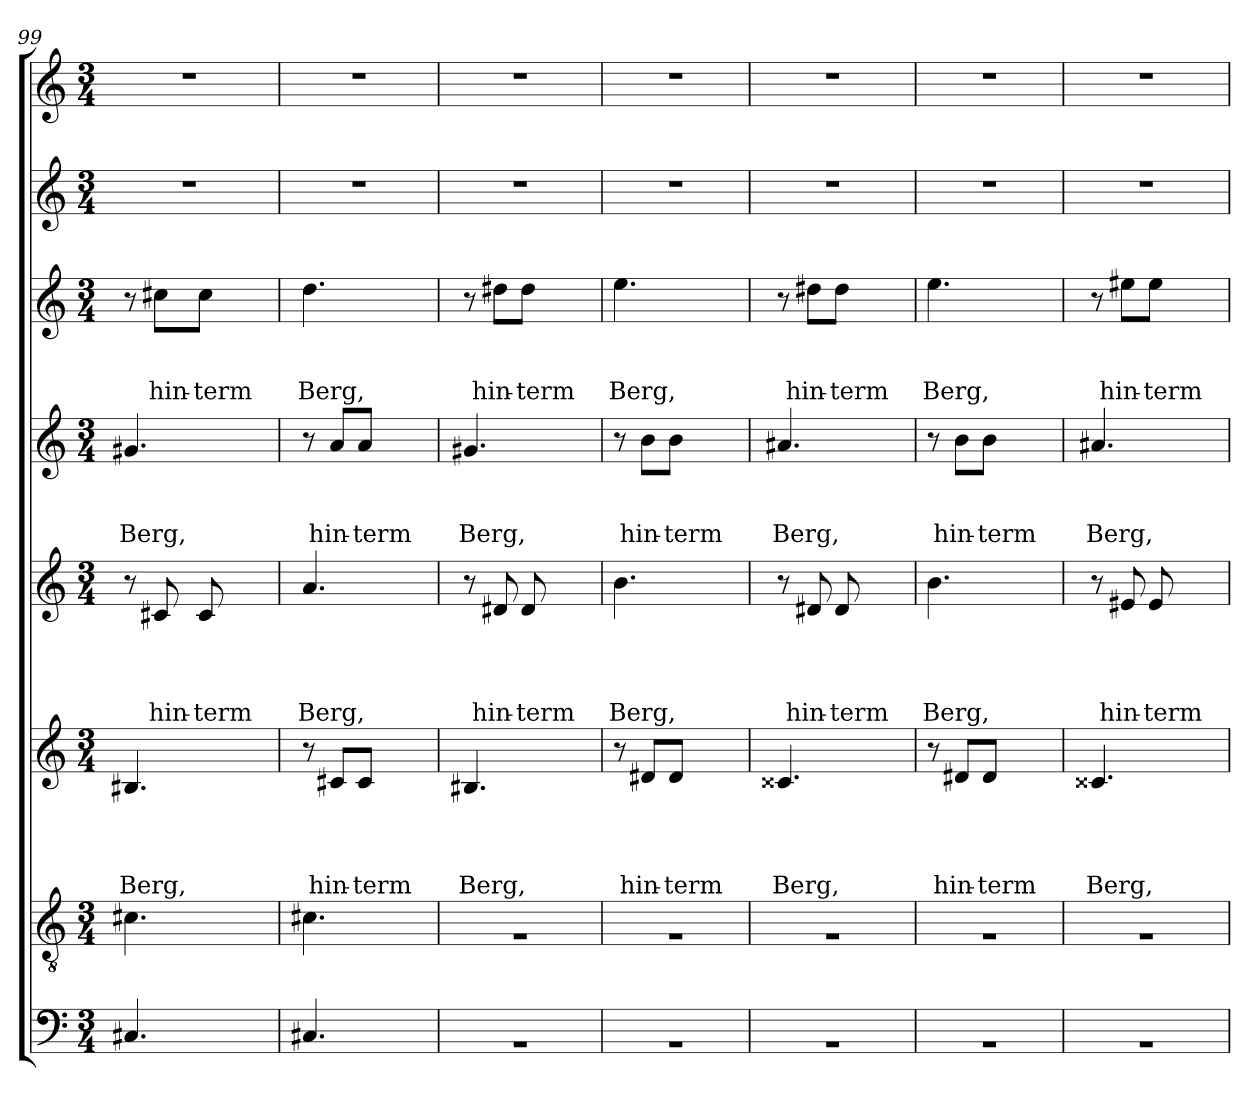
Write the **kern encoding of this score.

**kern	**text	**kern	**text	**kern	**text	**text	**text	**text	**kern	**text	**text	**text	**text	**kern	**text	**text	**text	**kern	**text	**text	**text	**kern	**kern
*part8	*part8	*part7	*part7	*part6	*part6	*part6	*part6	*part6	*part5	*part5	*part5	*part5	*part5	*part4	*part4	*part4	*part4	*part3	*part3	*part3	*part3	*part2	*part1
*staff8	*staff8	*staff7	*staff7	*staff6	*staff6	*staff6	*staff6	*staff6	*staff5	*staff5	*staff5	*staff5	*staff5	*staff4	*staff4	*staff4	*staff4	*staff3	*staff3	*staff3	*staff3	*staff2	*staff1
*clefF4	*	*clefGv2	*	*clefG2	*	*	*	*	*clefG2	*	*	*	*	*clefG2	*	*	*	*clefG2	*	*	*	*clefG2	*clefG2
*k[]	*	*k[]	*	*k[]	*	*	*	*	*k[]	*	*	*	*	*k[]	*	*	*	*k[]	*	*	*	*k[]	*k[]
*C:	*	*C:	*	*C:	*	*	*	*	*C:	*	*	*	*	*C:	*	*	*	*C:	*	*	*	*C:	*C:
*M3/4	*	*M3/4	*	*M3/4	*	*	*	*	*M3/4	*	*	*	*	*M3/4	*	*	*	*M3/4	*	*	*	*M3/4	*M3/4
=99	=99	=99	=99	=99	=99	=99	=99	=99	=99	=99	=99	=99	=99	=99	=99	=99	=99	=99	=99	=99	=99	=99	=99
!	!	!	!	!	!	!	!	!LO:LY:b	!	!	!	!	!	!	!	!	!LO:LY:b	!	!	!	!	!	!
4.C#/	.	4.c#\	.	4.B#X/	.	.	.	Berg,	8r	.	.	.	.	4.g#X/	.	.	Berg,	8r	.	.	.	2.r	2.r
!	!	!	!	!	!	!	!	!	!	!	!	!	!LO:LY:b	!	!	!	!	!	!	!	!LO:LY:b	!	!
.	.	.	.	.	.	.	.	.	8c#X/	.	.	.	hin-	.	.	.	.	8cc#X\L	.	.	hin-	.	.
!	!	!	!	!	!	!	!	!	!	!	!	!	!LO:LY:b	!	!	!	!	!	!	!	!LO:LY:b	!	!
.	.	.	.	.	.	.	.	.	8c#/	.	.	.	-term	.	.	.	.	8cc#\J	.	.	-term	.	.
4.ryy	.	4.ryy	.	4.ryy	.	.	.	.	4.ryy	.	.	.	.	4.ryy	.	.	.	4.ryy	.	.	.	.	.
=100	=100	=100	=100	=100	=100	=100	=100	=100	=100	=100	=100	=100	=100	=100	=100	=100	=100	=100	=100	=100	=100	=100	=100
!	!	!	!	!	!	!	!	!	!	!	!	!	!LO:LY:b	!	!	!	!	!	!	!	!LO:LY:b	!	!
4.C#/	.	4.c#\	.	8r	.	.	.	.	4.a/	.	.	.	Berg,	8r	.	.	.	4.dd\	.	.	Berg,	2.r	2.r
!	!	!	!	!	!	!	!	!LO:LY:b	!	!	!	!	!	!	!	!	!LO:LY:b	!	!	!	!	!	!
.	.	.	.	8c#X/L	.	.	.	hin-	.	.	.	.	.	8a/L	.	.	hin-	.	.	.	.	.	.
!	!	!	!	!	!	!	!	!LO:LY:b	!	!	!	!	!	!	!	!	!LO:LY:b	!	!	!	!	!	!
.	.	.	.	8c#/J	.	.	.	-term	.	.	.	.	.	8a/J	.	.	-term	.	.	.	.	.	.
4.ryy	.	4.ryy	.	4.ryy	.	.	.	.	4.ryy	.	.	.	.	4.ryy	.	.	.	4.ryy	.	.	.	.	.
!!LO:LB:g=z
=101	=101	=101	=101	=101	=101	=101	=101	=101	=101	=101	=101	=101	=101	=101	=101	=101	=101	=101	=101	=101	=101	=101	=101
!LO:N:vis=1	!	!LO:N:vis=1	!	!	!	!	!	!LO:LY:b	!	!	!	!	!	!	!	!	!LO:LY:b	!	!	!	!	!	!
2.rC	.	2.rA	.	4.B#X/	.	.	.	Berg,	8r	.	.	.	.	4.g#X/	.	.	Berg,	8r	.	.	.	2.r	2.r
!	!	!	!	!	!	!	!	!	!	!	!	!	!LO:LY:b	!	!	!	!	!	!	!	!LO:LY:b	!	!
.	.	.	.	.	.	.	.	.	8d#X/	.	.	.	hin-	.	.	.	.	8dd#X\L	.	.	hin-	.	.
!	!	!	!	!	!	!	!	!	!	!	!	!	!LO:LY:b	!	!	!	!	!	!	!	!LO:LY:b	!	!
.	.	.	.	.	.	.	.	.	8d#/	.	.	.	-term	.	.	.	.	8dd#\J	.	.	-term	.	.
.	.	.	.	4.ryy	.	.	.	.	4.ryy	.	.	.	.	4.ryy	.	.	.	4.ryy	.	.	.	.	.
=102	=102	=102	=102	=102	=102	=102	=102	=102	=102	=102	=102	=102	=102	=102	=102	=102	=102	=102	=102	=102	=102	=102	=102
!LO:N:vis=1	!	!LO:N:vis=1	!	!	!	!	!	!	!	!	!	!	!LO:LY:b	!	!	!	!	!	!	!	!LO:LY:b	!	!
2.rC	.	2.rA	.	8r	.	.	.	.	4.b\	.	.	.	Berg,	8r	.	.	.	4.ee\	.	.	Berg,	2.r	2.r
!	!	!	!	!	!	!	!	!LO:LY:b	!	!	!	!	!	!	!	!	!LO:LY:b	!	!	!	!	!	!
.	.	.	.	8d#X/L	.	.	.	hin-	.	.	.	.	.	8b\L	.	.	hin-	.	.	.	.	.	.
!	!	!	!	!	!	!	!	!LO:LY:b	!	!	!	!	!	!	!	!	!LO:LY:b	!	!	!	!	!	!
.	.	.	.	8d#/J	.	.	.	-term	.	.	.	.	.	8b\J	.	.	-term	.	.	.	.	.	.
.	.	.	.	4.ryy	.	.	.	.	4.ryy	.	.	.	.	4.ryy	.	.	.	4.ryy	.	.	.	.	.
=103	=103	=103	=103	=103	=103	=103	=103	=103	=103	=103	=103	=103	=103	=103	=103	=103	=103	=103	=103	=103	=103	=103	=103
!LO:N:vis=1	!	!LO:N:vis=1	!	!	!	!	!	!LO:LY:b	!	!	!	!	!	!	!	!	!LO:LY:b	!	!	!	!	!	!
2.rC	.	2.rA	.	4.c##X/	.	.	.	Berg,	8r	.	.	.	.	4.a#X/	.	.	Berg,	8r	.	.	.	2.r	2.r
!	!	!	!	!	!	!	!	!	!	!	!	!	!LO:LY:b	!	!	!	!	!	!	!	!LO:LY:b	!	!
.	.	.	.	.	.	.	.	.	8d#X/	.	.	.	hin-	.	.	.	.	8dd#X\L	.	.	hin-	.	.
!	!	!	!	!	!	!	!	!	!	!	!	!	!LO:LY:b	!	!	!	!	!	!	!	!LO:LY:b	!	!
.	.	.	.	.	.	.	.	.	8d#/	.	.	.	-term	.	.	.	.	8dd#\J	.	.	-term	.	.
.	.	.	.	4.ryy	.	.	.	.	4.ryy	.	.	.	.	4.ryy	.	.	.	4.ryy	.	.	.	.	.
=104	=104	=104	=104	=104	=104	=104	=104	=104	=104	=104	=104	=104	=104	=104	=104	=104	=104	=104	=104	=104	=104	=104	=104
!LO:N:vis=1	!	!LO:N:vis=1	!	!	!	!	!	!	!	!	!	!	!LO:LY:b	!	!	!	!	!	!	!	!LO:LY:b	!	!
2.rC	.	2.rA	.	8r	.	.	.	.	4.b\	.	.	.	Berg,	8r	.	.	.	4.ee\	.	.	Berg,	2.r	2.r
!	!	!	!	!	!	!	!	!LO:LY:b	!	!	!	!	!	!	!	!	!LO:LY:b	!	!	!	!	!	!
.	.	.	.	8d#X/L	.	.	.	hin-	.	.	.	.	.	8b\L	.	.	hin-	.	.	.	.	.	.
!	!	!	!	!	!	!	!	!LO:LY:b	!	!	!	!	!	!	!	!	!LO:LY:b	!	!	!	!	!	!
.	.	.	.	8d#/J	.	.	.	-term	.	.	.	.	.	8b\J	.	.	-term	.	.	.	.	.	.
.	.	.	.	4.ryy	.	.	.	.	4.ryy	.	.	.	.	4.ryy	.	.	.	4.ryy	.	.	.	.	.
=105	=105	=105	=105	=105	=105	=105	=105	=105	=105	=105	=105	=105	=105	=105	=105	=105	=105	=105	=105	=105	=105	=105	=105
!LO:N:vis=1	!	!LO:N:vis=1	!	!	!	!	!	!LO:LY:b	!	!	!	!	!	!	!	!	!LO:LY:b	!	!	!	!	!	!
2.rC	.	2.rA	.	4.c##X/	.	.	.	Berg,	8r	.	.	.	.	4.a#X/	.	.	Berg,	8r	.	.	.	2.r	2.r
!	!	!	!	!	!	!	!	!	!	!	!	!	!LO:LY:b	!	!	!	!	!	!	!	!LO:LY:b	!	!
.	.	.	.	.	.	.	.	.	8e#X/	.	.	.	hin-	.	.	.	.	8ee#X\L	.	.	hin-	.	.
!	!	!	!	!	!	!	!	!	!	!	!	!	!LO:LY:b	!	!	!	!	!	!	!	!LO:LY:b	!	!
.	.	.	.	.	.	.	.	.	8e#/	.	.	.	-term	.	.	.	.	8ee#\J	.	.	-term	.	.
.	.	.	.	4.ryy	.	.	.	.	4.ryy	.	.	.	.	4.ryy	.	.	.	4.ryy	.	.	.	.	.
=	=	=	=	=	=	=	=	=	=	=	=	=	=	=	=	=	=	=	=	=	=	=	=
*-	*-	*-	*-	*-	*-	*-	*-	*-	*-	*-	*-	*-	*-	*-	*-	*-	*-	*-	*-	*-	*-	*-	*-
